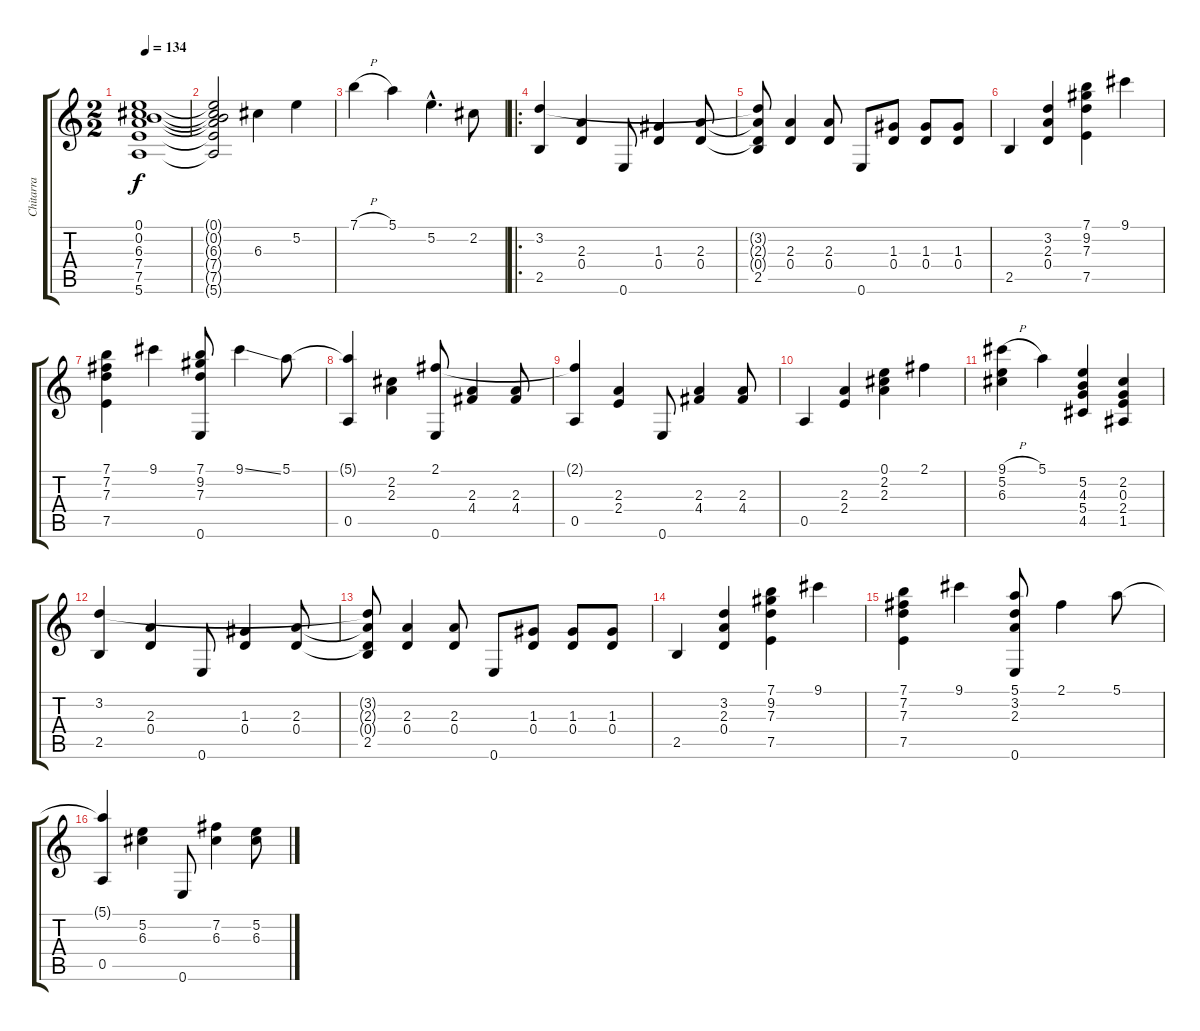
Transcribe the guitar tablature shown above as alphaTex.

\track ("Chitarra" "Chitarra") {instrument acousticguitarnylon}
\staff {score tabs}
\tuning (E4 B3 G3 D3 A2 E2) {hide}
\ts (2 2)
\tempo 134
\clef g2
\ks c
(0.1 0.2 6.3 7.4 7.5 5.6).1{dy f instrument acousticguitarnylon} |
(0.1{t} 0.2{t} 6.3{t} 7.4{t} 7.5{t} 5.6{t}).2 6.3.4 5.2.4 |
7.1{h}.4 5.1.4 5.2{hac}.4{d} 2.2.8 |
\ro
(3.2 2.5).4 (2.3 0.4).4 0.6.8 (1.3 0.4).4 (2.3 0.4).8 |
(3.2{t} 2.3{t} 0.4{t} 2.5).8 (2.3 0.4).4 (2.3 0.4).8 0.6.8 (1.3 0.4).8 (1.3 0.4).8 (1.3 0.4).8 |
2.5.4 (3.2 2.3 0.4).4 (7.1 9.2 7.3 7.5).4 9.1.4 |
(7.1 7.2 7.3 7.5).4 9.1.4 (7.1 9.2 7.3 0.6).8 9.1{ss}.4 5.1.8 |
(5.1{t} 0.5).4 (2.2 2.3).4 (2.1 0.6).8 (2.3 4.4).4 (2.3 4.4).8 |
(2.1{t} 0.5).4 (2.3 2.4).4 0.6.8 (2.3 4.4).4 (2.3 4.4).8 |
0.5.4 (2.3 2.4).4 (0.1 2.2 2.3).4 2.1.4 |
(9.1{h} 5.2 6.3).4 5.1.4 (5.2 4.3 5.4 4.5).4 (2.2 0.3 2.4 1.5).4 |
(3.2 2.5).4 (2.3 0.4).4 0.6.8 (1.3 0.4).4 (2.3 0.4).8 |
(3.2{t} 2.3{t} 0.4{t} 2.5).8 (2.3 0.4).4 (2.3 0.4).8 0.6.8 (1.3 0.4).8 (1.3 0.4).8 (1.3 0.4).8 |
2.5.4 (3.2 2.3 0.4).4 (7.1 9.2 7.3 7.5).4 9.1.4 |
(7.1 7.2 7.3 7.5).4 9.1.4 (5.1 3.2 2.3 0.6).8 2.1.4 5.1.8 |
(5.1{t} 0.5).4 (5.2 6.3).4 0.6.8 (7.2 6.3).4 (5.2 6.3).8
